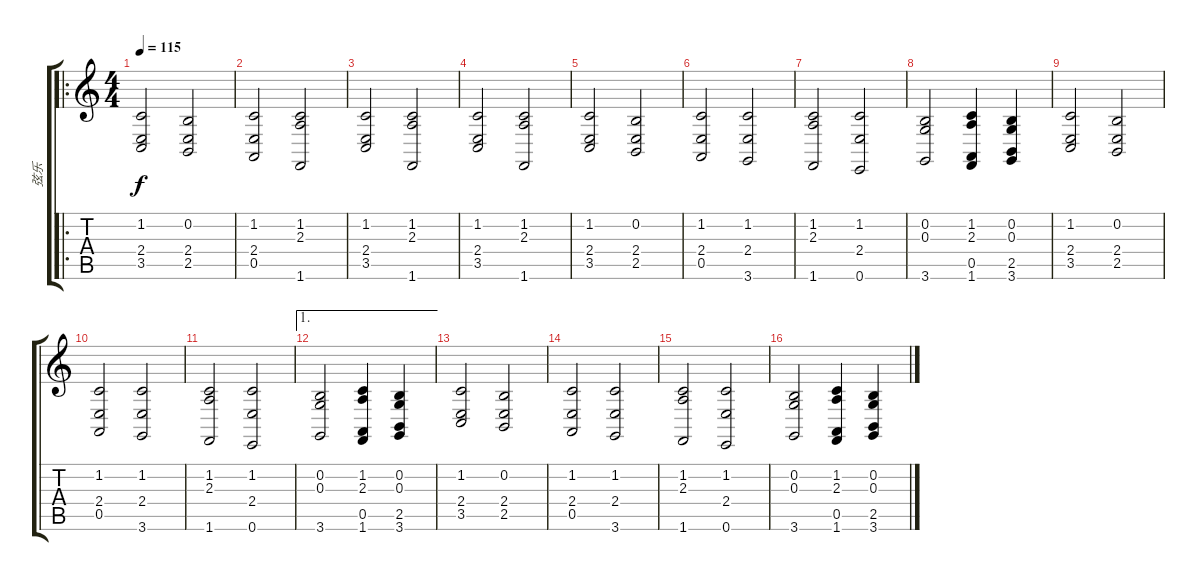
\track ("弦乐" "弦乐") {instrument stringensemble1}
\staff {score tabs}
\tuning (E4 B3 G3 D3 A2 E2) {hide}
\ro
\ts (4 4)
\tempo 115
\clef g2
\ks c
(1.2 2.4 3.5).2{dy f} (0.2 2.4 2.5).2 |
(1.2 2.4 0.5).2 (1.2 2.3 1.6).2 |
(1.2 2.4 3.5).2 (1.2 2.3 1.6).2 |
(1.2 2.4 3.5).2 (1.2 2.3 1.6).2 |
(1.2 2.4 3.5).2 (0.2 2.4 2.5).2 |
(1.2 2.4 0.5).2 (1.2 2.4 3.6).2 |
(1.2 2.3 1.6).2 (1.2 2.4 0.6).2 |
(0.2 0.3 3.6).2 (1.2 2.3 0.5 1.6).4 (0.2 0.3 2.5 3.6).4 |
(1.2 2.4 3.5).2 (0.2 2.4 2.5).2 |
(1.2 2.4 0.5).2 (1.2 2.4 3.6).2 |
(1.2 2.3 1.6).2 (1.2 2.4 0.6).2 |
\ae 1
(0.2 0.3 3.6).2 (1.2 2.3 0.5 1.6).4 (0.2 0.3 2.5 3.6).4 |
(1.2 2.4 3.5).2 (0.2 2.4 2.5).2 |
(1.2 2.4 0.5).2 (1.2 2.4 3.6).2 |
(1.2 2.3 1.6).2 (1.2 2.4 0.6).2 |
(0.2 0.3 3.6).2 (1.2 2.3 0.5 1.6).4 (0.2 0.3 2.5 3.6).4
